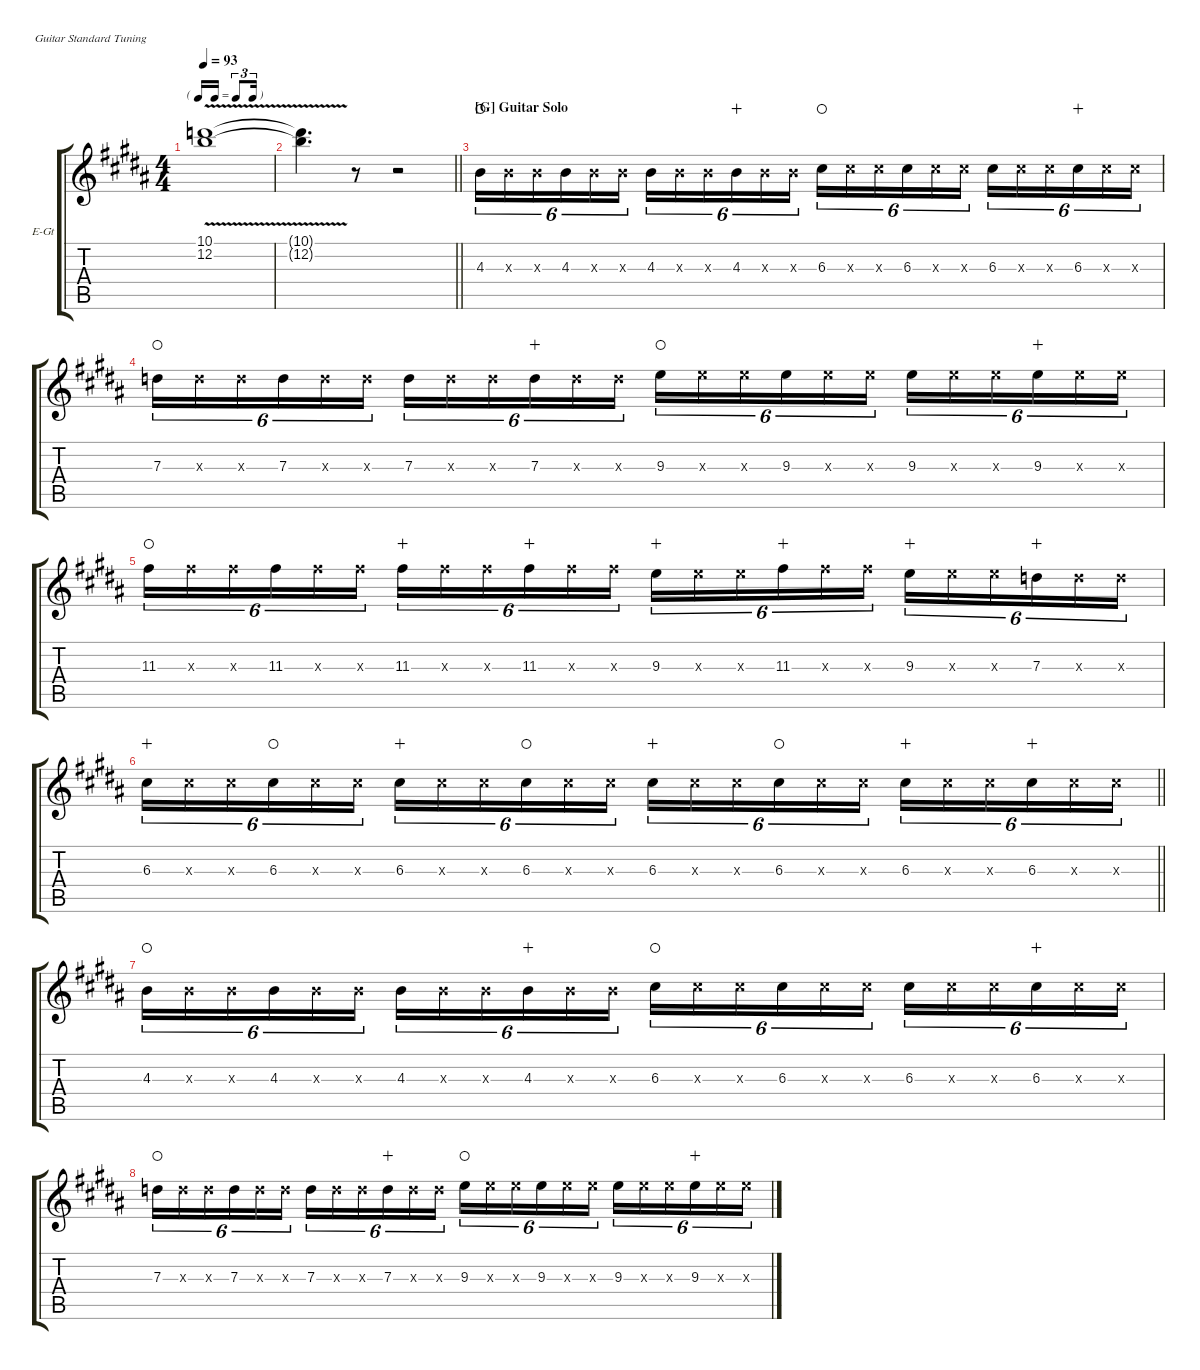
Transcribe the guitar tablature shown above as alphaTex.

\hideDynamics
\bracketExtendMode groupsimilarinstruments
\firstSystemTrackNameOrientation horizontal
\otherSystemsTrackNameOrientation horizontal
\track ("Gtr. Solo" "E-Gt") {multiBarRest instrument distortionguitar}
\staff {score tabs}
\tuning (E4 B3 G3 D3 A2 E2)
\ts (4 4)
\tf triplet16th
\tempo 93
\clef g2
\ks b
(12.2{t acc forcenatural} 10.1{v t acc forcenatural}).1{dy f} |
\barLineRight lightlight
(12.2{t acc forcenatural} 10.1{v t acc forcenatural}).4{d} r.8 r.2 |
\section ("G" "Guitar Solo")
4.3{acc forcenatural}.16{tu (6 4) waho} 4.3{x acc forcenatural}.16{tu (6 4)} 4.3{x acc forcenatural}.16{tu (6 4)} 4.3{acc forcenatural}.16{tu (6 4)} 4.3{x acc forcenatural}.16{tu (6 4)} 4.3{x acc forcenatural}.16{tu (6 4)} 4.3{acc forcenatural}.16{tu (6 4)} 4.3{x acc forcenatural}.16{tu (6 4)} 4.3{x acc forcenatural}.16{tu (6 4)} 4.3{acc forcenatural}.16{tu (6 4) wahc} 4.3{x acc forcenatural}.16{tu (6 4)} 4.3{x acc forcenatural}.16{tu (6 4)} 6.3{acc #}.16{tu (6 4) waho} 6.3{x acc #}.16{tu (6 4)} 6.3{x acc #}.16{tu (6 4)} 6.3{acc #}.16{tu (6 4)} 6.3{x acc #}.16{tu (6 4)} 6.3{x acc #}.16{tu (6 4)} 6.3{acc #}.16{tu (6 4)} 6.3{x acc #}.16{tu (6 4)} 6.3{x acc #}.16{tu (6 4)} 6.3{acc #}.16{tu (6 4) wahc} 6.3{x acc #}.16{tu (6 4)} 6.3{x acc #}.16{tu (6 4)} |
7.3{acc forcenatural}.16{tu (6 4) waho} 7.3{x acc forcenatural}.16{tu (6 4)} 7.3{x acc forcenatural}.16{tu (6 4)} 7.3{acc forcenatural}.16{tu (6 4)} 7.3{x acc forcenatural}.16{tu (6 4)} 7.3{x acc forcenatural}.16{tu (6 4)} 7.3{acc forcenatural}.16{tu (6 4)} 7.3{x acc forcenatural}.16{tu (6 4)} 7.3{x acc forcenatural}.16{tu (6 4)} 7.3{acc forcenatural}.16{tu (6 4) wahc} 7.3{x acc forcenatural}.16{tu (6 4)} 7.3{x acc forcenatural}.16{tu (6 4)} 9.3{acc forcenatural}.16{tu (6 4) waho} 9.3{x acc forcenatural}.16{tu (6 4)} 9.3{x acc forcenatural}.16{tu (6 4)} 9.3{acc forcenatural}.16{tu (6 4)} 9.3{x acc forcenatural}.16{tu (6 4)} 9.3{x acc forcenatural}.16{tu (6 4)} 9.3{acc forcenatural}.16{tu (6 4)} 9.3{x acc forcenatural}.16{tu (6 4)} 9.3{x acc forcenatural}.16{tu (6 4)} 9.3{acc forcenatural}.16{tu (6 4) wahc} 9.3{x acc forcenatural}.16{tu (6 4)} 9.3{x acc forcenatural}.16{tu (6 4)} |
11.3{acc #}.16{tu (6 4) waho} 11.3{x acc #}.16{tu (6 4)} 11.3{x acc #}.16{tu (6 4)} 11.3{acc #}.16{tu (6 4)} 11.3{x acc #}.16{tu (6 4)} 11.3{x acc #}.16{tu (6 4)} 11.3{acc #}.16{tu (6 4) wahc} 11.3{x acc #}.16{tu (6 4)} 11.3{x acc #}.16{tu (6 4)} 11.3{acc #}.16{tu (6 4) wahc} 11.3{x acc #}.16{tu (6 4)} 11.3{x acc #}.16{tu (6 4)} 9.3{acc forcenatural}.16{tu (6 4) wahc} 9.3{x acc forcenatural}.16{tu (6 4)} 9.3{x acc forcenatural}.16{tu (6 4)} 11.3{acc #}.16{tu (6 4) wahc} 11.3{x acc #}.16{tu (6 4)} 11.3{x acc #}.16{tu (6 4)} 9.3{acc forcenatural}.16{tu (6 4) wahc} 9.3{x acc forcenatural}.16{tu (6 4)} 9.3{x acc forcenatural}.16{tu (6 4)} 7.3{acc forcenatural}.16{tu (6 4) wahc} 7.3{x acc forcenatural}.16{tu (6 4)} 7.3{x acc forcenatural}.16{tu (6 4)} |
\barLineRight lightlight
6.3{acc #}.16{tu (6 4) wahc} 6.3{x acc #}.16{tu (6 4)} 6.3{x acc #}.16{tu (6 4)} 6.3{acc #}.16{tu (6 4) waho} 6.3{x acc #}.16{tu (6 4)} 6.3{x acc #}.16{tu (6 4)} 6.3{acc #}.16{tu (6 4) wahc} 6.3{x acc #}.16{tu (6 4)} 6.3{x acc #}.16{tu (6 4)} 6.3{acc #}.16{tu (6 4) waho} 6.3{x acc #}.16{tu (6 4)} 6.3{x acc #}.16{tu (6 4)} 6.3{acc #}.16{tu (6 4) wahc} 6.3{x acc #}.16{tu (6 4)} 6.3{x acc #}.16{tu (6 4)} 6.3{acc #}.16{tu (6 4) waho} 6.3{x acc #}.16{tu (6 4)} 6.3{x acc #}.16{tu (6 4)} 6.3{acc #}.16{tu (6 4) wahc} 6.3{x acc #}.16{tu (6 4)} 6.3{x acc #}.16{tu (6 4)} 6.3{acc #}.16{tu (6 4) wahc} 6.3{x acc #}.16{tu (6 4)} 6.3{x acc #}.16{tu (6 4)} |
4.3{acc forcenatural}.16{tu (6 4) waho} 4.3{x acc forcenatural}.16{tu (6 4)} 4.3{x acc forcenatural}.16{tu (6 4)} 4.3{acc forcenatural}.16{tu (6 4)} 4.3{x acc forcenatural}.16{tu (6 4)} 4.3{x acc forcenatural}.16{tu (6 4)} 4.3{acc forcenatural}.16{tu (6 4)} 4.3{x acc forcenatural}.16{tu (6 4)} 4.3{x acc forcenatural}.16{tu (6 4)} 4.3{acc forcenatural}.16{tu (6 4) wahc} 4.3{x acc forcenatural}.16{tu (6 4)} 4.3{x acc forcenatural}.16{tu (6 4)} 6.3{acc #}.16{tu (6 4) waho} 6.3{x acc #}.16{tu (6 4)} 6.3{x acc #}.16{tu (6 4)} 6.3{acc #}.16{tu (6 4)} 6.3{x acc #}.16{tu (6 4)} 6.3{x acc #}.16{tu (6 4)} 6.3{acc #}.16{tu (6 4)} 6.3{x acc #}.16{tu (6 4)} 6.3{x acc #}.16{tu (6 4)} 6.3{acc #}.16{tu (6 4) wahc} 6.3{x acc #}.16{tu (6 4)} 6.3{x acc #}.16{tu (6 4)} |
7.3{acc forcenatural}.16{tu (6 4) waho} 7.3{x acc forcenatural}.16{tu (6 4)} 7.3{x acc forcenatural}.16{tu (6 4)} 7.3{acc forcenatural}.16{tu (6 4)} 7.3{x acc forcenatural}.16{tu (6 4)} 7.3{x acc forcenatural}.16{tu (6 4)} 7.3{acc forcenatural}.16{tu (6 4)} 7.3{x acc forcenatural}.16{tu (6 4)} 7.3{x acc forcenatural}.16{tu (6 4)} 7.3{acc forcenatural}.16{tu (6 4) wahc} 7.3{x acc forcenatural}.16{tu (6 4)} 7.3{x acc forcenatural}.16{tu (6 4)} 9.3{acc forcenatural}.16{tu (6 4) waho} 9.3{x acc forcenatural}.16{tu (6 4)} 9.3{x acc forcenatural}.16{tu (6 4)} 9.3{acc forcenatural}.16{tu (6 4)} 9.3{x acc forcenatural}.16{tu (6 4)} 9.3{x acc forcenatural}.16{tu (6 4)} 9.3{acc forcenatural}.16{tu (6 4)} 9.3{x acc forcenatural}.16{tu (6 4)} 9.3{x acc forcenatural}.16{tu (6 4)} 9.3{acc forcenatural}.16{tu (6 4) wahc} 9.3{x acc forcenatural}.16{tu (6 4)} 9.3{x acc forcenatural}.16{tu (6 4)}
